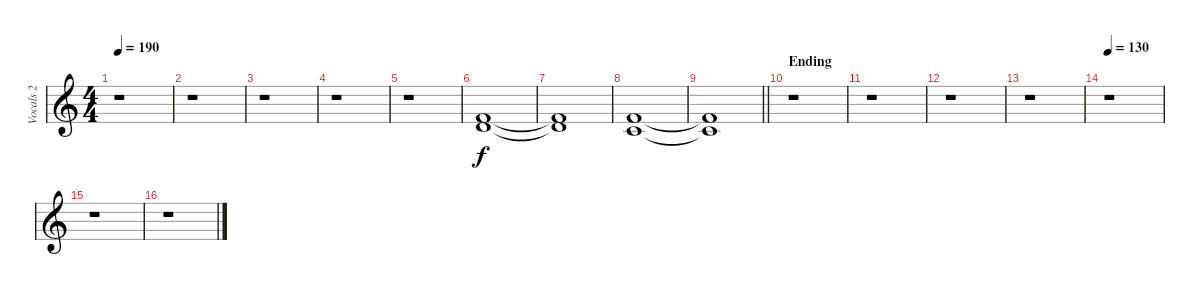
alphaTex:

\track ("Vocals 2" "Vocals 2") {instrument harmonica}
\staff {score}
\tuning (E4 B3 G3 D3 A2 E2) {hide}
\ts (4 4)
\tempo 190
\clef g2
\ks c
r.1{dy f} |
r.1 |
r.1 |
r.1 |
r.1 |
(6.2 7.3).1 |
(6.2{t} 7.3{t}).1 |
(6.2 5.3).1 |
\barLineRight lightlight
(6.2{t} 5.3{t}).1 |
\section ("" "Ending")
r.1 |
r.1 |
r.1 |
r.1 |
\tempo 130
r.1 |
r.1 |
r.1
